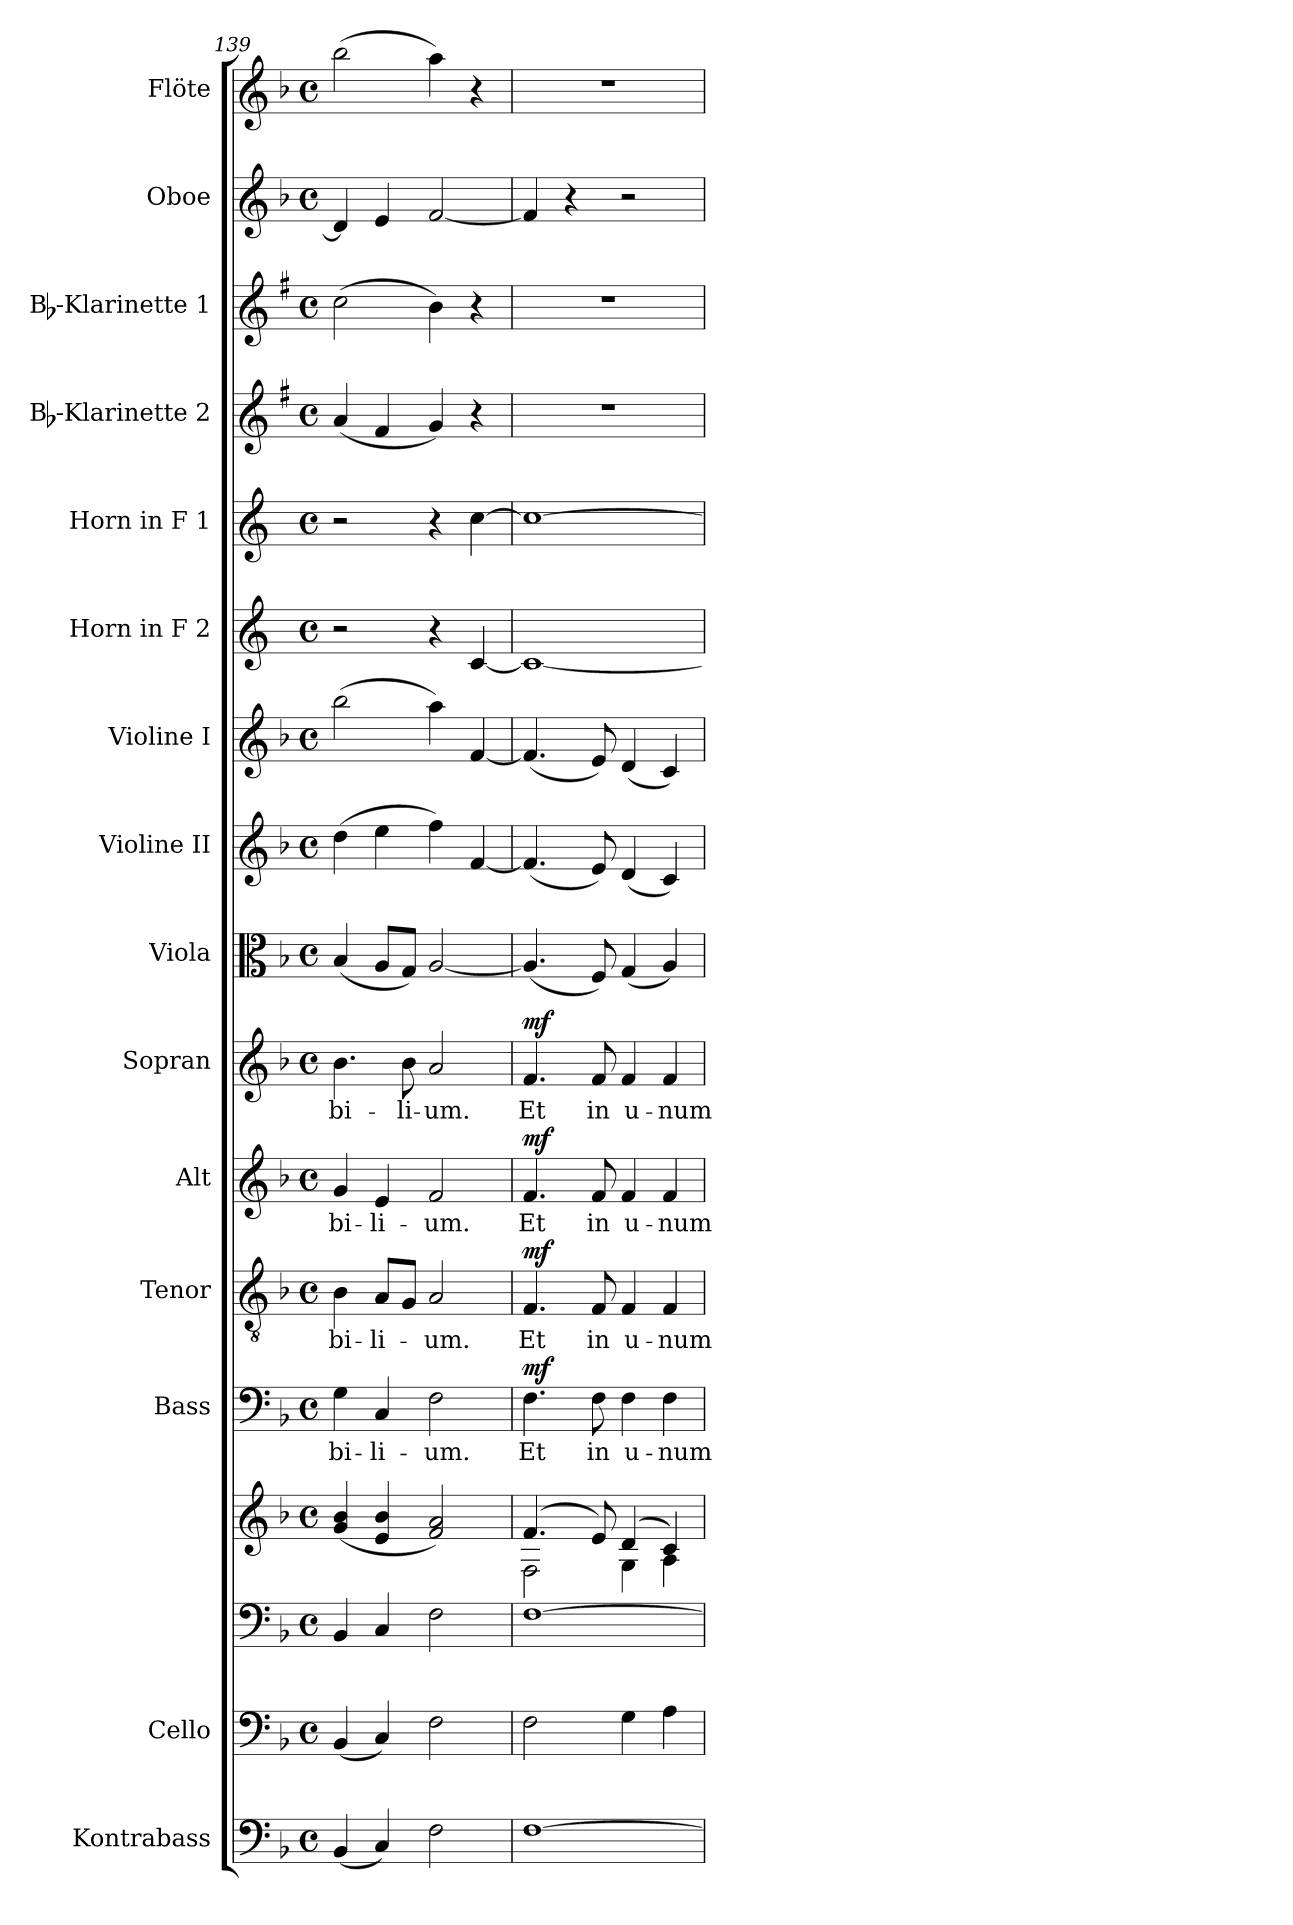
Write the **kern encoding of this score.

**kern	**kern	**kern	**kern	**kern	**text	**dynam	**kern	**text	**dynam	**kern	**text	**dynam	**kern	**text	**dynam	**kern	**kern	**kern	**kern	**kern	**kern	**kern	**kern	**kern
*part16	*part15	*part14	*part14	*part13	*part13	*part13	*part12	*part12	*part12	*part11	*part11	*part11	*part10	*part10	*part10	*part9	*part8	*part7	*part6	*part5	*part4	*part3	*part2	*part1
*staff17	*staff16	*staff15	*staff14	*staff13	*staff13	*staff13	*staff12	*staff12	*staff12	*staff11	*staff11	*staff11	*staff10	*staff10	*staff10	*staff9	*staff8	*staff7	*staff6	*staff5	*staff4	*staff3	*staff2	*staff1
*I"Kontrabass	*I"Cello	*	*	*I"Bass	*	*	*I"Tenor	*	*	*I"Alt	*	*	*I"Sopran	*	*	*I"Viola	*I"Violine II	*I"Violine I	*I"Horn in F 2	*I"Horn in F 1	*I"Bb-Klarinette 2	*I"Bb-Klarinette 1	*I"Oboe	*I"Flöte
*I'Kb.	*	*	*	*I'B.	*	*	*I'T.	*	*	*I'A.	*	*	*I'S.	*	*	*I'Vla.	*I'Vl. II	*I'Vl. I	*	*	*I'Bb Kl. 2	*I'Bb Kl. 1	*I'Ob.	*I'Fl.
*clefF4	*clefF4	*clefF4	*clefG2	*clefF4	*	*	*clefGv2	*	*	*clefG2	*	*	*clefG2	*	*	*clefC3	*clefG2	*clefG2	*clefG2	*clefG2	*clefG2	*clefG2	*clefG2	*clefG2
*ITrd7c12	*	*	*	*	*	*	*	*	*	*	*	*	*	*	*	*	*	*	*ITrd4c7	*ITrd4c7	*ITrd1c2	*ITrd1c2	*	*
*k[b-]	*k[b-]	*k[b-]	*k[b-]	*k[b-]	*	*	*k[b-]	*	*	*k[b-]	*	*	*k[b-]	*	*	*k[b-]	*k[b-]	*k[b-]	*k[b-]	*k[b-]	*k[b-]	*k[b-]	*k[b-]	*k[b-]
*F:	*F:	*F:	*F:	*F:	*	*	*F:	*	*	*F:	*	*	*F:	*	*	*F:	*F:	*F:	*F:	*F:	*F:	*F:	*F:	*F:
*M4/4	*M4/4	*M4/4	*M4/4	*M4/4	*	*	*M4/4	*	*	*M4/4	*	*	*M4/4	*	*	*M4/4	*M4/4	*M4/4	*M4/4	*M4/4	*M4/4	*M4/4	*M4/4	*M4/4
*met(c)	*met(c)	*met(c)	*met(c)	*met(c)	*	*	*met(c)	*	*	*met(c)	*	*	*met(c)	*	*	*met(c)	*met(c)	*met(c)	*met(c)	*met(c)	*met(c)	*met(c)	*met(c)	*met(c)
=139	=139	=139	=139	=139	=139	=139	=139	=139	=139	=139	=139	=139	=139	=139	=139	=139	=139	=139	=139	=139	=139	=139	=139	=139
!	!	!	!	!	!LO:LY:b	!	!	!LO:LY:b	!	!	!LO:LY:b	!	!	!LO:LY:b	!	!	!	!	!	!	!	!	!	!
(<4BBB-/	(<4BB-/	4BB-/	(<4g/ 4b-/	4G\	-bi-	.	4B-\	-bi-	.	4g/	-bi-	.	4.b-\	-bi-	.	(<4B-/	(>4dd\	(>2bb-\	2r	2r	(<4g/	(>2b-\	4d/]	(>2bb-\
!	!	!	!	!	!LO:LY:b	!	!	!LO:LY:b	!	!	!LO:LY:b	!	!	!	!	!	!	!	!	!	!	!	!	!
4CC/)	4C/)	4C/	4e/ 4b-/	4C/	-li-	.	8A/L	-li-	.	4e/	-li-	.	.	.	.	8A/L	4ee\	.	.	.	4e/	.	4e/	.
!	!	!	!	!	!	!	!	!	!	!	!	!	!	!LO:LY:b	!	!	!	!	!	!	!	!	!	!
.	.	.	.	.	.	.	8G/J	.	.	.	.	.	8b-\	-li-	.	8G/J)	.	.	.	.	.	.	.	.
!	!	!	!	!	!LO:LY:b	!	!	!LO:LY:b	!	!	!LO:LY:b	!	!	!LO:LY:b	!	!	!	!	!	!	!	!	!	!
2FF\	2F\	2F\	2f/ 2a/)	2F\	-um.	.	2A/	-um.	.	2f/	-um.	.	2a/	-um.	.	[2A/	4ff\)	4aa\)	4r	4r	4f/)	4a\)	[2f/	4aa\)
.	.	.	.	.	.	.	.	.	.	.	.	.	.	.	.	.	[4f/	[4f/	[4F/	[4f\	4r	4r	.	4r
!!LO:PB:g=z
=140	=140	=140	=140	=140	=140	=140	=140	=140	=140	=140	=140	=140	=140	=140	=140	=140	=140	=140	=140	=140	=140	=140	=140	=140
*	*	*	*^	*	*	*	*	*	*	*	*	*	*	*	*	*	*	*	*	*	*	*	*	*
!	!	!	!	!	!	!LO:LY:b	!LO:DY:a	!	!LO:LY:b	!LO:DY:a	!	!LO:LY:b	!LO:DY:a	!	!LO:LY:b	!LO:DY:a	!	!	!	!	!	!	!	!	!
[1FF	2F\	[1F	(4.f/	2F\	4.F\	Et	mf	4.F/	Et	mf	4.f/	Et	mf	4.f/	Et	mf	(<4.A/]	(<4.f/]	(<4.f/]	1F_	1f_	1r	1r	4f/]	1r
.	.	.	.	.	.	.	.	.	.	.	.	.	.	.	.	.	.	.	.	.	.	.	.	4r	.
!	!	!	!	!	!	!LO:LY:b	!	!	!LO:LY:b	!	!	!LO:LY:b	!	!	!LO:LY:b	!	!	!	!	!	!	!	!	!	!
.	.	.	8e/)	.	8F\	in	.	8F/	in	.	8f/	in	.	8f/	in	.	8F/)	8e/)	8e/)	.	.	.	.	.	.
!	!	!	!	!	!	!LO:LY:b	!	!	!LO:LY:b	!	!	!LO:LY:b	!	!	!LO:LY:b	!	!	!	!	!	!	!	!	!	!
.	4G\	.	(4d/	4G\	4F\	u-	.	4F/	u-	.	4f/	u-	.	4f/	u-	.	(<4G/	(<4d/	(<4d/	.	.	.	.	2r	.
!	!	!	!	!	!	!LO:LY:b	!	!	!LO:LY:b	!	!	!LO:LY:b	!	!	!LO:LY:b	!	!	!	!	!	!	!	!	!	!
.	4A\	.	4c/)	4A\	4F\	-num	.	4F/	-num	.	4f/	-num	.	4f/	-num	.	4A/)	4c/)	4c/)	.	.	.	.	.	.
*	*	*	*v	*v	*	*	*	*	*	*	*	*	*	*	*	*	*	*	*	*	*	*	*	*	*
=	=	=	=	=	=	=	=	=	=	=	=	=	=	=	=	=	=	=	=	=	=	=	=	=
*-	*-	*-	*-	*-	*-	*-	*-	*-	*-	*-	*-	*-	*-	*-	*-	*-	*-	*-	*-	*-	*-	*-	*-	*-
